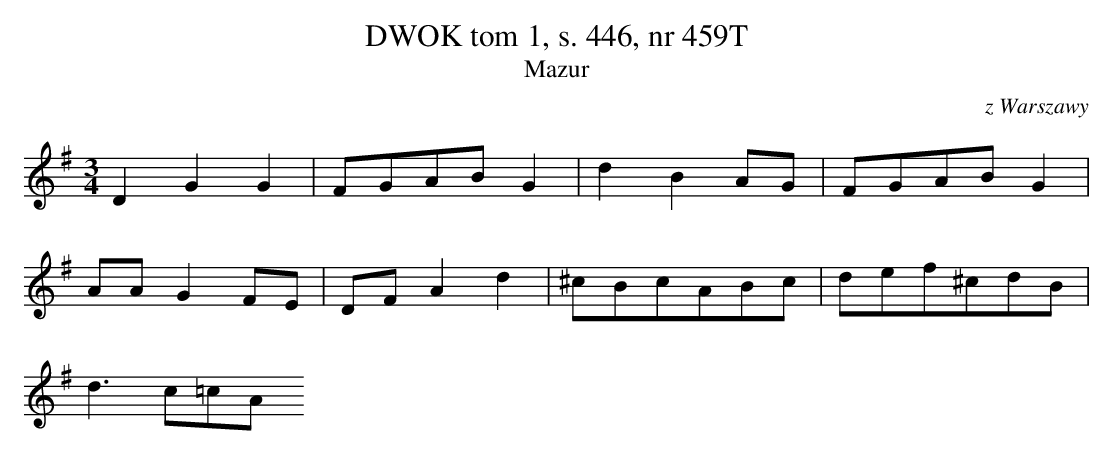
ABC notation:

X:1
T: DWOK tom 1, s. 446, nr 459T
T: Mazur
O: z Warszawy
M: 3/4
L: 1/8
K: G
D2G2G2 | FGABG2 | d2B2AG | FGABG2 |
AAG2FE | DFA2d2 | ^cBcABc | def^cdB |
d3c=cA
